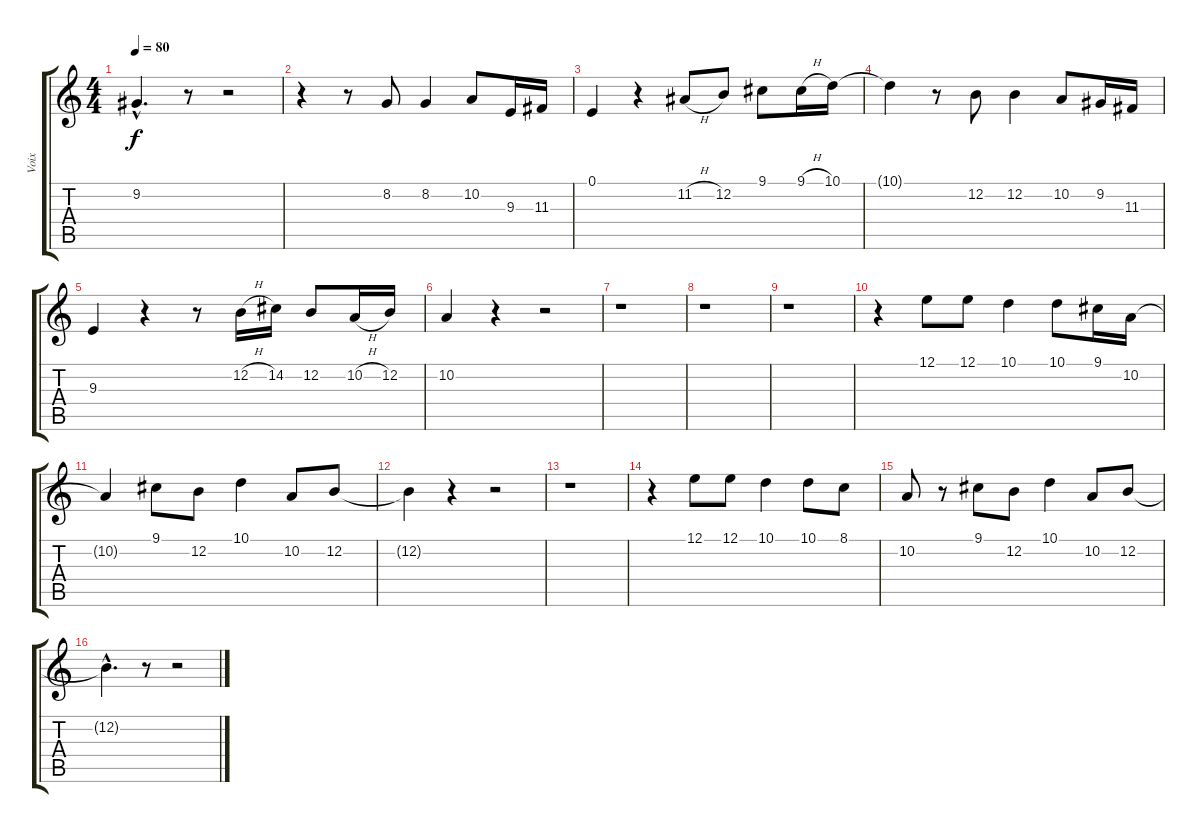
\track ("Voix" "Voix") {instrument accordion}
\staff {score tabs}
\tuning (E4 B3 G3 D3 A2 E2) {hide}
\ts (4 4)
\tempo 80
\clef g2
\ks c
9.2{hac t}.4{d dy f} r.8 r.2 |
r.4 r.8 8.2.8 8.2.4 10.2.8 9.3.16 11.3.16 |
0.1.4 r.4 11.2{h}.8 12.2.8 9.1.8 9.1{h}.16 10.1.16 |
10.1{t}.4 r.8 12.2.8 12.2.4 10.2.8 9.2.16 11.3.16 |
9.3.4 r.4 r.8 12.2{h}.16 14.2.16 12.2.8 10.2{h}.16 12.2.16 |
10.2.4 r.4 r.2 |
r.1 |
r.1 |
r.1 |
r.4 12.1.8 12.1.8 10.1.4 10.1.8 9.1.16 10.2.16 |
10.2{t}.4 9.1.8 12.2.8 10.1.4 10.2.8 12.2.8 |
12.2{t}.4 r.4 r.2 |
r.1 |
r.4 12.1.8 12.1.8 10.1.4 10.1.8 8.1.8 |
10.2.8 r.8 9.1.8 12.2.8 10.1.4 10.2.8 12.2.8 |
12.2{hac t}.4{d} r.8 r.2
